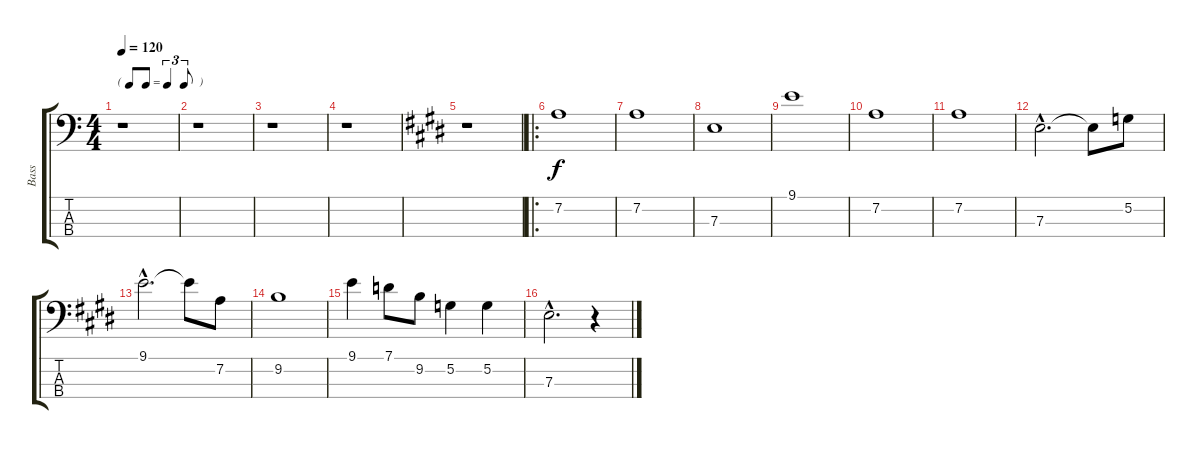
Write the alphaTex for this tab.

\track ("Bass" "Bass") {instrument electricbasspick}
\staff {score tabs}
\tuning (G2 D2 A1 E1) {hide}
\ts (4 4)
\tf triplet8th
\tempo 120
\clef f4
\ks c
r.1{dy f instrument electricbasspick} |
r.1 |
r.1 |
r.1 |
\ks e
r.1 |
\ro
7.2.1 |
7.2.1 |
7.3.1 |
9.1.1 |
7.2.1 |
7.2.1 |
7.3{hac}.2{d} 7.3{t}.8 5.2.8 |
9.1{hac}.2{d} 9.1{t}.8 7.2.8 |
9.2.1 |
9.1.4 7.1.8 9.2.8 5.2.4 5.2.4 |
7.3{hac}.2{d} r.4
